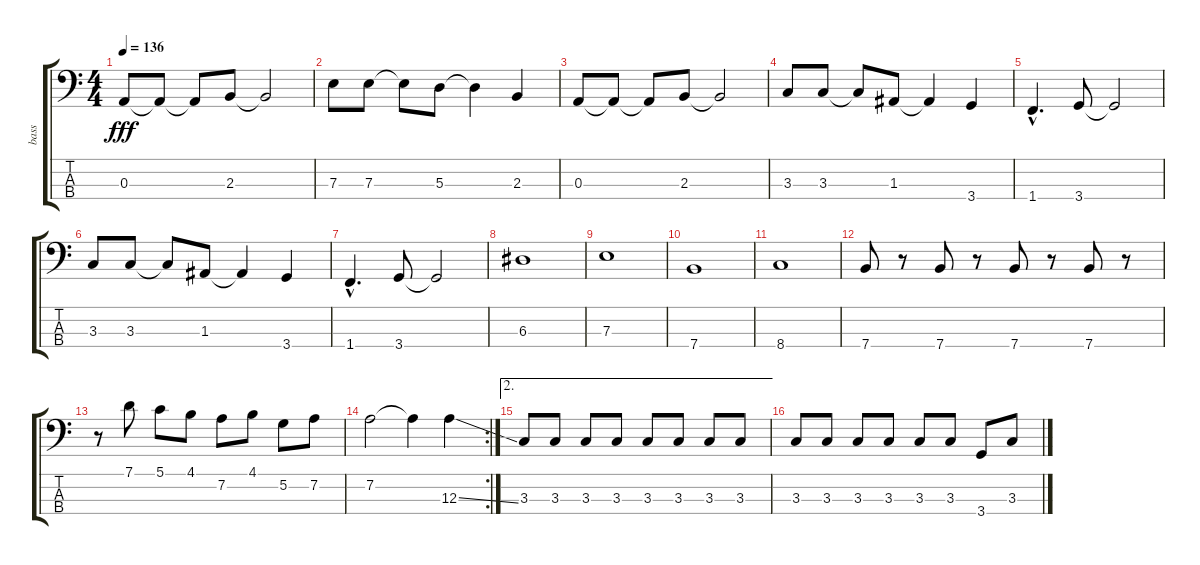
\track ("bass" "bass") {instrument electricbassfinger}
\staff {score tabs}
\tuning (G2 D2 A1 E1) {hide}
\ts (4 4)
\tempo 136
\clef f4
\ks c
0.3.8{dy fff} 0.3{t}.8 0.3{t}.8 2.3.8 2.3{t}.2 |
7.3.8 7.3.8 7.3{t}.8 5.3.8 5.3{t}.4 2.3.4 |
0.3.8 0.3{t}.8 0.3{t}.8 2.3.8 2.3{t}.2 |
3.3.8 3.3.8 3.3{t}.8 1.3.8 1.3{t}.4 3.4.4 |
1.4{hac}.4{d} 3.4.8 3.4{t}.2 |
3.3.8 3.3.8 3.3{t}.8 1.3.8 1.3{t}.4 3.4.4 |
1.4{hac}.4{d} 3.4.8 3.4{t}.2 |
6.3.1 |
7.3.1 |
7.4.1 |
8.4.1 |
7.4.8 r.8 7.4.8 r.8 7.4.8 r.8 7.4.8 r.8 |
r.8 7.1.8 5.1.8 4.1.8 7.2.8 4.1.8 5.2.8 7.2.8 |
\rc 2
7.2.2 7.2{t}.4 12.3{ss}.4 |
\ae 2
3.3.8 3.3.8 3.3.8 3.3.8 3.3.8 3.3.8 3.3.8 3.3.8 |
3.3.8 3.3.8 3.3.8 3.3.8 3.3.8 3.3.8 3.4.8 3.3.8
